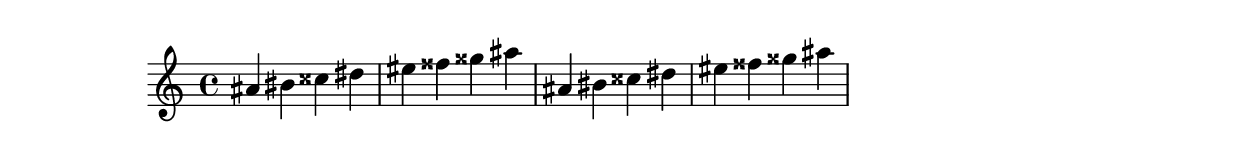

\version "2.1.26"

\header {
texidoc="@cindex Smart Transpose
@example
	Here's a copy of my feature request :
@quotation
        Your task, if you accept it is to implement a \smarttranspose
        command>> that would translate such oddities into more natural
        notations. Double accidentals should be removed, as well as E-sharp
        (-> F), bC (-> B), bF (-> E), B-sharp (-> C).
@end quotation

You mean like this. (Sorry 'bout the nuked indentation.)

Modified to use the standard transpose mechanism. The question is
how useful these enharmonic modifications are. Mats B.
@end example
"
}

#(define  (unhair-pitch p)
  (let* ((o (ly:pitch-octave p))
         (a (ly:pitch-alteration p))
         (n (ly:pitch-notename p)))

    (cond
     ((and (> a 2) (or (eq? n 6) (eq? n 2)))
      (set! a (- a 2))
      (set! n (+ n 1)))
     ((and (< a -2) (or (eq? n 0) (eq? n 3)))
      (set! a (+ a 2))
      (set! n (- n 1))))

    (cond
     ((eq? a 4) (set! a 0) (set! n (+ n 1)))
     ((eq? a -4) (set! a 0) (set! n (- n 1))))

    (if (< n 0) (begin (set!  o (- o 1)) (set! n (+ n 7))))
    (if (> n 6) (begin (set!  o (+ o 1)) (set! n (- n 7))))

    (ly:make-pitch o n a)))

#(define (simplify music)
  (let* ((es (ly:music-property music 'elements))
         (e (ly:music-property music 'element))
         (p (ly:music-property music 'pitch)))

    (if (pair? es)
        (ly:music-set-property!
         music 'elements
         (map (lambda (x) (simplify x)) es)))

    (if (ly:music? e)
        (ly:music-set-property!
         music 'element
         (simplify e)))

    (if (ly:pitch? p)
        (begin
          (set! p (unhair-pitch p))
          (ly:music-set-property! music 'pitch p)))

    music))

music = \notes \relative c' { c4 d  e f g a b  c }

\score {
  \notes \context Staff {
    \transpose c ais \music
    \apply #simplify \transpose c ais \music
  }
  \paper { raggedright = ##t}
}


